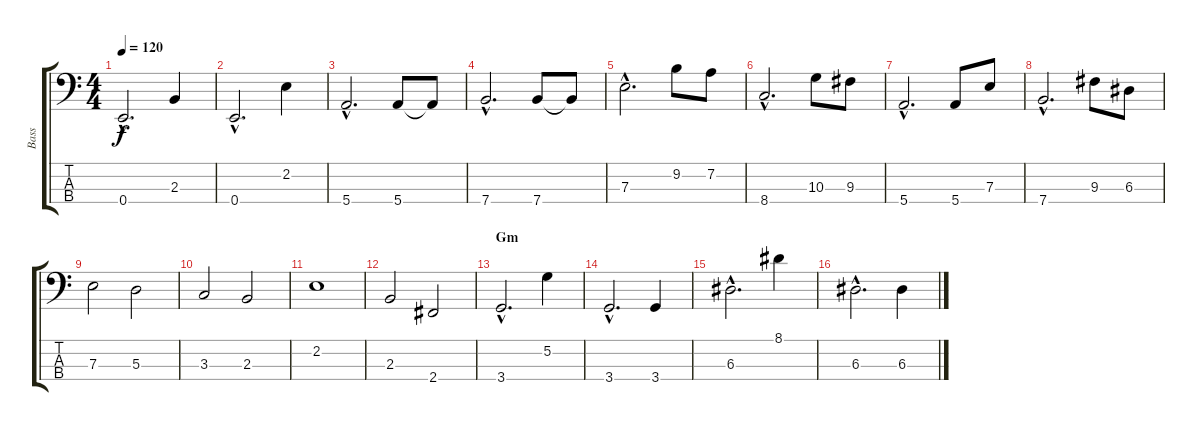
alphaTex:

\track ("Bass" "Bass") {instrument electricbassfinger}
\staff {score tabs}
\tuning (G2 D2 A1 E1) {hide}
\ts (4 4)
\tempo 120
\clef f4
\ks c
0.4{hac}.2{d dy f} 2.3.4 |
0.4{hac}.2{d} 2.2.4 |
5.4{hac}.2{d} 5.4.8 5.4{t}.8 |
7.4{hac}.2{d} 7.4.8 7.4{t}.8 |
7.3{hac}.2{d} 9.2.8 7.2.8 |
8.4{hac}.2{d} 10.3.8 9.3.8 |
5.4{hac}.2{d} 5.4.8 7.3.8 |
7.4{hac}.2{d} 9.3.8 6.3.8 |
7.3.2 5.3.2 |
3.3.2 2.3.2 |
2.2.1 |
2.3.2 2.4.2 |
\section ("" "Gm")
3.4{hac}.2{d} 5.2.4 |
3.4{hac}.2{d} 3.4.4 |
6.3{hac}.2{d} 8.1.4 |
6.3{hac}.2{d} 6.3.4
